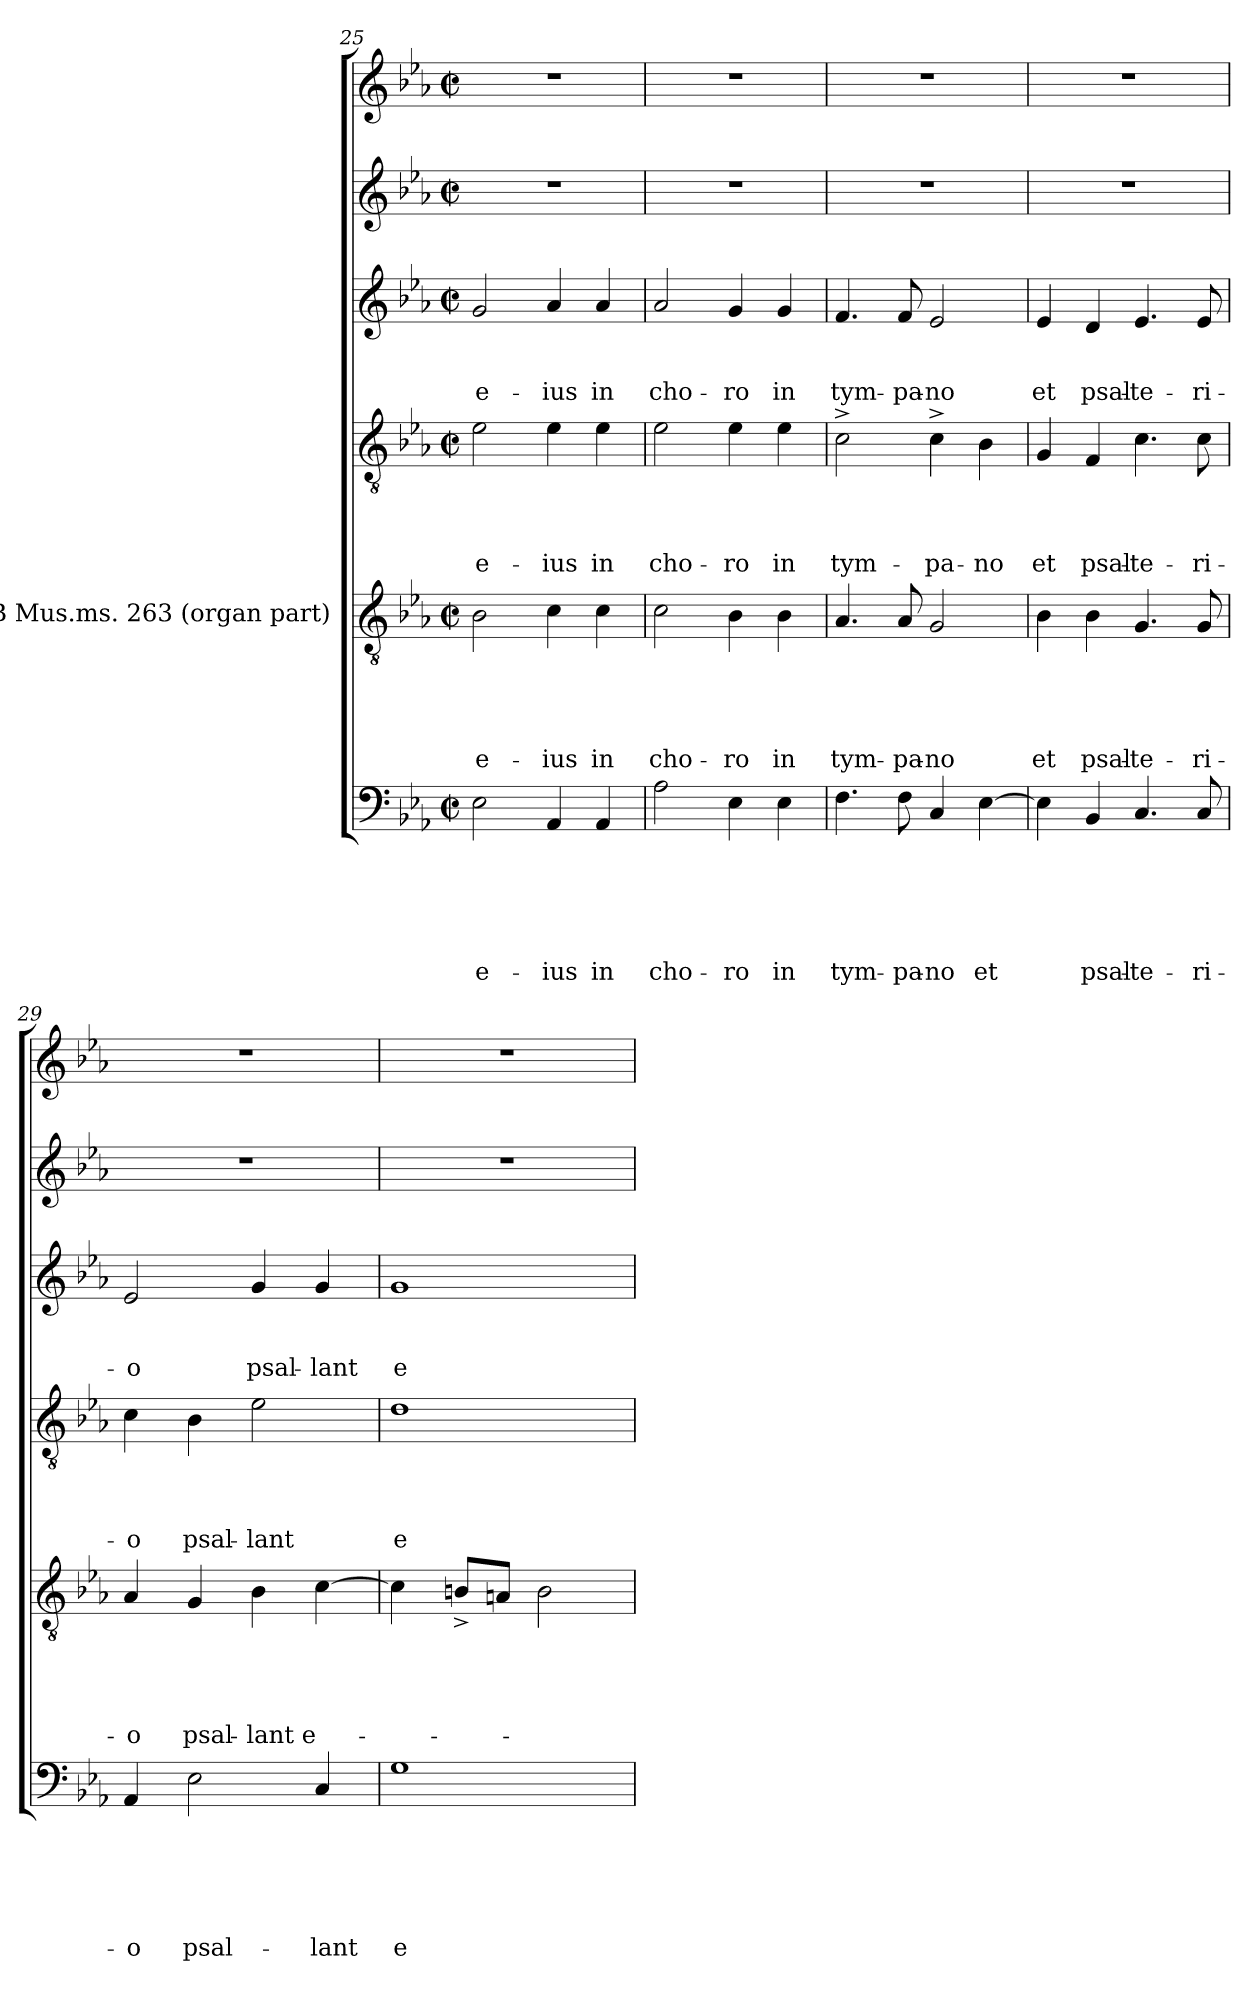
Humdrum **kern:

**kern	**text	**text	**text	**text	**text	**text	**kern	**text	**text	**text	**text	**text	**kern	**text	**text	**text	**text	**kern	**text	**text	**text	**kern	**kern
*part6	*part6	*part6	*part6	*part6	*part6	*part6	*part5	*part5	*part5	*part5	*part5	*part5	*part4	*part4	*part4	*part4	*part4	*part3	*part3	*part3	*part3	*part2	*part1
*staff6	*staff6	*staff6	*staff6	*staff6	*staff6	*staff6	*staff5	*staff5	*staff5	*staff5	*staff5	*staff5	*staff4	*staff4	*staff4	*staff4	*staff4	*staff3	*staff3	*staff3	*staff3	*staff2	*staff1
*	*	*	*	*	*	*	*I"BSB Mus.ms. 263 (organ part)	*	*	*	*	*	*	*	*	*	*	*	*	*	*	*	*
*clefF4	*	*	*	*	*	*	*clefGv2	*	*	*	*	*	*clefGv2	*	*	*	*	*clefG2	*	*	*	*clefG2	*clefG2
*k[b-e-a-]	*	*	*	*	*	*	*k[b-e-a-]	*	*	*	*	*	*k[b-e-a-]	*	*	*	*	*k[b-e-a-]	*	*	*	*k[b-e-a-]	*k[b-e-a-]
*E-:	*	*	*	*	*	*	*E-:	*	*	*	*	*	*E-:	*	*	*	*	*E-:	*	*	*	*E-:	*E-:
*M2/2	*	*	*	*	*	*	*M2/2	*	*	*	*	*	*M2/2	*	*	*	*	*M2/2	*	*	*	*M2/2	*M2/2
*met(c|)	*	*	*	*	*	*	*met(c|)	*	*	*	*	*	*met(c|)	*	*	*	*	*met(c|)	*	*	*	*met(c|)	*met(c|)
=25	=25	=25	=25	=25	=25	=25	=25	=25	=25	=25	=25	=25	=25	=25	=25	=25	=25	=25	=25	=25	=25	=25	=25
!	!	!	!	!	!	!LO:LY:b	!	!	!	!	!	!LO:LY:b	!	!	!	!	!LO:LY:b	!	!	!	!LO:LY:b	!	!
2E-\	.	.	.	.	.	e-	2B-\	.	.	.	.	e-	2e-\	.	.	.	e-	2g/	.	.	e-	1r	1r
!	!	!	!	!	!	!LO:LY:b	!	!	!	!	!	!LO:LY:b	!	!	!	!	!LO:LY:b	!	!	!	!LO:LY:b	!	!
4AA-/	.	.	.	.	.	-ius	4c\	.	.	.	.	-ius	4e-\	.	.	.	-ius	4a-/	.	.	-ius	.	.
!	!	!	!	!	!	!LO:LY:b	!	!	!	!	!	!LO:LY:b	!	!	!	!	!LO:LY:b	!	!	!	!LO:LY:b	!	!
4AA-/	.	.	.	.	.	in	4c\	.	.	.	.	in	4e-\	.	.	.	in	4a-/	.	.	in	.	.
!!LO:LB:g=z
=26	=26	=26	=26	=26	=26	=26	=26	=26	=26	=26	=26	=26	=26	=26	=26	=26	=26	=26	=26	=26	=26	=26	=26
!	!	!	!	!	!	!LO:LY:b	!	!	!	!	!	!LO:LY:b	!	!	!	!	!LO:LY:b	!	!	!	!LO:LY:b	!	!
2A-\	.	.	.	.	.	cho-	2c\	.	.	.	.	cho-	2e-\	.	.	.	cho-	2a-/	.	.	cho-	1r	1r
!	!	!	!	!	!	!LO:LY:b	!	!	!	!	!	!LO:LY:b	!	!	!	!	!LO:LY:b	!	!	!	!LO:LY:b	!	!
4E-\	.	.	.	.	.	-ro	4B-\	.	.	.	.	-ro	4e-\	.	.	.	-ro	4g/	.	.	-ro	.	.
!	!	!	!	!	!	!LO:LY:b	!	!	!	!	!	!LO:LY:b	!	!	!	!	!LO:LY:b	!	!	!	!LO:LY:b	!	!
4E-\	.	.	.	.	.	in	4B-\	.	.	.	.	in	4e-\	.	.	.	in	4g/	.	.	in	.	.
=27	=27	=27	=27	=27	=27	=27	=27	=27	=27	=27	=27	=27	=27	=27	=27	=27	=27	=27	=27	=27	=27	=27	=27
!	!	!	!	!	!	!LO:LY:b	!	!	!	!	!	!LO:LY:b	!	!	!	!	!LO:LY:b	!	!	!	!LO:LY:b	!	!
4.F\	.	.	.	.	.	tym-	4.A-/	.	.	.	.	tym-	2c^>\	.	.	.	tym-	4.f/	.	.	tym-	1r	1r
!	!	!	!	!	!	!LO:LY:b	!	!	!	!	!	!LO:LY:b	!	!	!	!	!	!	!	!	!LO:LY:b	!	!
8F\	.	.	.	.	.	-pa-	8A-/	.	.	.	.	-pa-	.	.	.	.	.	8f/	.	.	-pa-	.	.
!	!	!	!	!	!	!LO:LY:b:rj	!	!	!	!	!	!LO:LY:b:rj	!	!	!	!	!LO:LY:b	!	!	!	!LO:LY:b:rj	!	!
4C/	.	.	.	.	.	-no	2G/	.	.	.	.	-no	4c^>\	.	.	.	-pa-	2e-/	.	.	-no	.	.
!	!	!	!	!	!	!LO:LY:b	!	!	!	!	!	!	!	!	!	!	!LO:LY:b	!	!	!	!	!	!
[>4E-\	.	.	.	.	.	et	.	.	.	.	.	.	4B-\	.	.	.	-no	.	.	.	.	.	.
=28	=28	=28	=28	=28	=28	=28	=28	=28	=28	=28	=28	=28	=28	=28	=28	=28	=28	=28	=28	=28	=28	=28	=28
!	!	!	!	!	!	!	!	!	!	!	!	!LO:LY:b	!	!	!	!	!LO:LY:b	!	!	!	!LO:LY:b	!	!
4E-\]	.	.	.	.	.	.	4B-\	.	.	.	.	et	4G/	.	.	.	et	4e-/	.	.	et	1r	1r
!	!	!	!	!	!	!LO:LY:b	!	!	!	!	!	!LO:LY:b	!	!	!	!	!LO:LY:b	!	!	!	!LO:LY:b	!	!
4BB-/	.	.	.	.	.	psal-	4B-\	.	.	.	.	psal-	4F/	.	.	.	psal-	4d/	.	.	psal-	.	.
!	!	!	!	!	!	!LO:LY:b	!	!	!	!	!	!LO:LY:b	!	!	!	!	!LO:LY:b	!	!	!	!LO:LY:b	!	!
4.C/	.	.	.	.	.	-te-	4.G/	.	.	.	.	-te-	4.c\	.	.	.	-te-	4.e-/	.	.	-te-	.	.
!	!	!	!	!	!	!LO:LY:b	!	!	!	!	!	!LO:LY:b	!	!	!	!	!LO:LY:b	!	!	!	!LO:LY:b	!	!
8C/	.	.	.	.	.	-ri-	8G/	.	.	.	.	-ri-	8c\	.	.	.	-ri-	8e-/	.	.	-ri-	.	.
=29	=29	=29	=29	=29	=29	=29	=29	=29	=29	=29	=29	=29	=29	=29	=29	=29	=29	=29	=29	=29	=29	=29	=29
!	!	!	!	!	!	!LO:LY:b	!	!	!	!	!	!LO:LY:b	!	!	!	!	!LO:LY:b	!	!	!	!LO:LY:b	!	!
4AA-/	.	.	.	.	.	-o	4A-/	.	.	.	.	-o	4c\	.	.	.	-o	2e-/	.	.	-o	1r	1r
!	!	!	!	!	!	!LO:LY:b	!	!	!	!	!	!LO:LY:b	!	!	!	!	!LO:LY:b	!	!	!	!	!	!
2E-\	.	.	.	.	.	psal-	4G/	.	.	.	.	psal-	4B-\	.	.	.	psal-	.	.	.	.	.	.
!	!	!	!	!	!	!	!	!	!	!	!	!LO:LY:b	!	!	!	!	!LO:LY:b	!	!	!	!LO:LY:b	!	!
.	.	.	.	.	.	.	4B-\	.	.	.	.	-lant	2e-\	.	.	.	-lant	4g/	.	.	psal-	.	.
!	!	!	!	!	!	!LO:LY:b	!	!	!	!	!	!LO:LY:b	!	!	!	!	!	!	!	!	!LO:LY:b	!	!
4C/	.	.	.	.	.	-lant	[>4c\	.	.	.	.	e-	.	.	.	.	.	4g/	.	.	-lant	.	.
=30	=30	=30	=30	=30	=30	=30	=30	=30	=30	=30	=30	=30	=30	=30	=30	=30	=30	=30	=30	=30	=30	=30	=30
!	!	!	!	!	!	!LO:LY:b:rj	!	!	!	!	!	!	!	!	!	!	!LO:LY:b:rj	!	!	!	!LO:LY:b:rj	!	!
1G	.	.	.	.	.	e-	4c\]	.	.	.	.	.	1d	.	.	.	e-	1g	.	.	e-	1r	1r
.	.	.	.	.	.	.	8Bn^</L	.	.	.	.	.	.	.	.	.	.	.	.	.	.	.	.
.	.	.	.	.	.	.	8An/J	.	.	.	.	.	.	.	.	.	.	.	.	.	.	.	.
.	.	.	.	.	.	.	2B\	.	.	.	.	.	.	.	.	.	.	.	.	.	.	.	.
=	=	=	=	=	=	=	=	=	=	=	=	=	=	=	=	=	=	=	=	=	=	=	=
*-	*-	*-	*-	*-	*-	*-	*-	*-	*-	*-	*-	*-	*-	*-	*-	*-	*-	*-	*-	*-	*-	*-	*-
